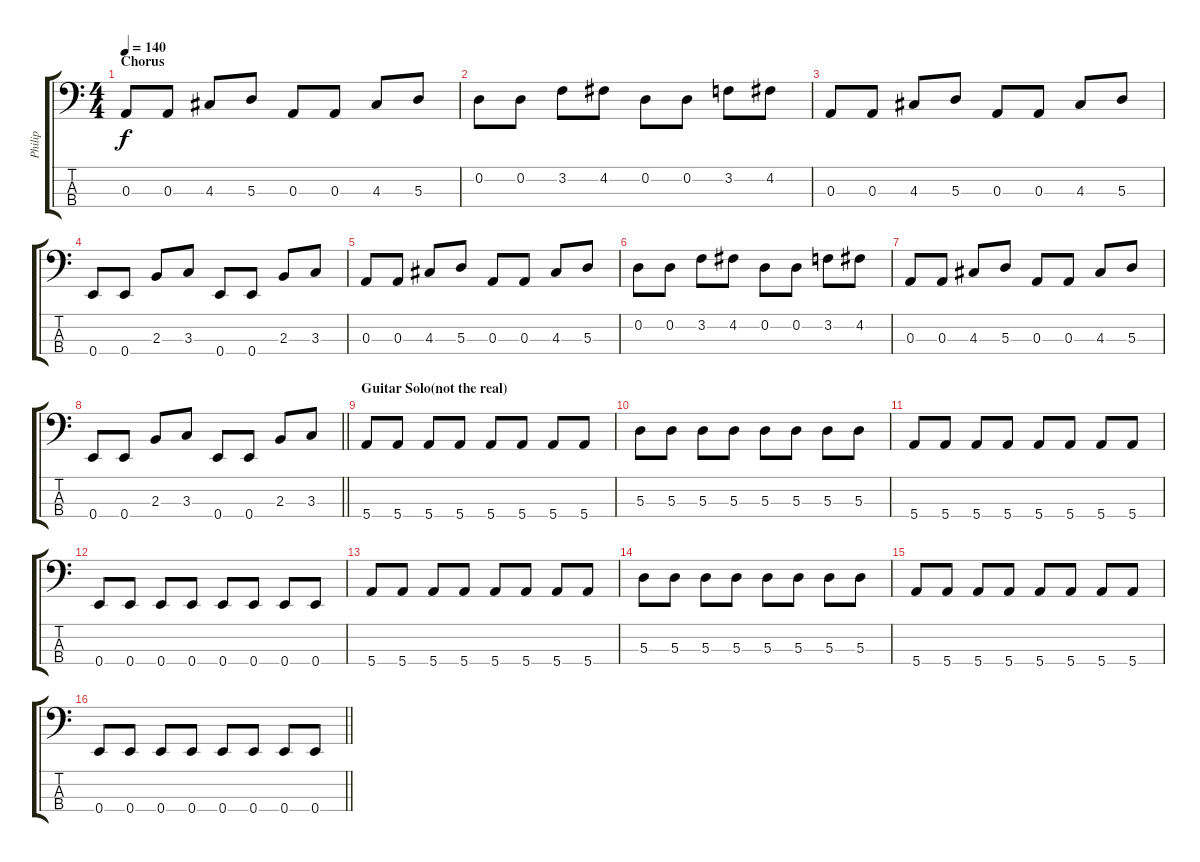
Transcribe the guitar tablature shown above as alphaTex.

\track ("Philip" "Philip") {instrument electricbasspick}
\staff {score tabs}
\tuning (G2 D2 A1 E1) {hide}
\ts (4 4)
\section ("" "Chorus")
\tempo 140
\clef f4
\ks c
0.3.8{dy f} 0.3.8 4.3.8 5.3.8 0.3.8 0.3.8 4.3.8 5.3.8 |
0.2.8 0.2.8 3.2.8 4.2.8 0.2.8 0.2.8 3.2.8 4.2.8 |
0.3.8 0.3.8 4.3.8 5.3.8 0.3.8 0.3.8 4.3.8 5.3.8 |
0.4.8 0.4.8 2.3.8 3.3.8 0.4.8 0.4.8 2.3.8 3.3.8 |
0.3.8 0.3.8 4.3.8 5.3.8 0.3.8 0.3.8 4.3.8 5.3.8 |
0.2.8 0.2.8 3.2.8 4.2.8 0.2.8 0.2.8 3.2.8 4.2.8 |
0.3.8 0.3.8 4.3.8 5.3.8 0.3.8 0.3.8 4.3.8 5.3.8 |
\barLineRight lightlight
0.4.8 0.4.8 2.3.8 3.3.8 0.4.8 0.4.8 2.3.8 3.3.8 |
\section ("" "Guitar Solo(not the real)")
5.4.8 5.4.8 5.4.8 5.4.8 5.4.8 5.4.8 5.4.8 5.4.8 |
5.3.8 5.3.8 5.3.8 5.3.8 5.3.8 5.3.8 5.3.8 5.3.8 |
5.4.8 5.4.8 5.4.8 5.4.8 5.4.8 5.4.8 5.4.8 5.4.8 |
0.4.8 0.4.8 0.4.8 0.4.8 0.4.8 0.4.8 0.4.8 0.4.8 |
5.4.8 5.4.8 5.4.8 5.4.8 5.4.8 5.4.8 5.4.8 5.4.8 |
5.3.8 5.3.8 5.3.8 5.3.8 5.3.8 5.3.8 5.3.8 5.3.8 |
5.4.8 5.4.8 5.4.8 5.4.8 5.4.8 5.4.8 5.4.8 5.4.8 |
\barLineRight lightlight
0.4.8 0.4.8 0.4.8 0.4.8 0.4.8 0.4.8 0.4.8 0.4.8
